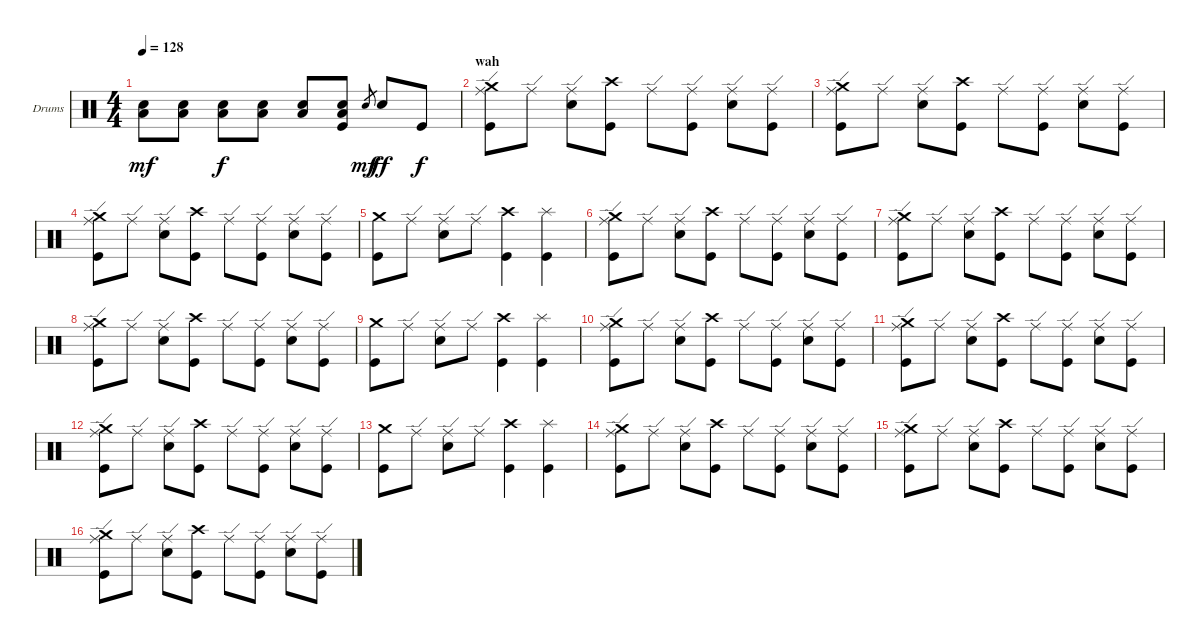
\bracketExtendMode groupsimilarinstruments
\firstSystemTrackNameOrientation horizontal
\otherSystemsTrackNameOrientation horizontal
\track ("Drumkit" "Drums") {instrument percussion}
\staff {score}
\articulation defaults
\ts (4 4)
\tempo 128
\clef neutral
\ks c
("Low Tom (hit)" "Snare (hit) 2").8{dy mf} ("Low Tom (hit)" "Snare (hit) 2").8 ("Low Tom (hit)" "Snare (hit) 2").8{dy f} ("Low Tom (hit)" "Snare (hit) 2").8 ("Low Tom (hit)" "Snare (hit) 2").8 ("Low Tom (hit)" "Snare (hit) 2" "Kick (hit)").8 "Snare (hit) 2".8{gr dy mf} "Snare (hit) 2".8{dy ff} "Kick (hit)".8{dy f} |
\section ("" "wah")
("Crash medium (hit)" "Ride (edge)" "Kick (hit)").8 "Ride (edge)".8 ("Ride (edge)" "Snare (hit) 2").8 ("Crash high (hit)" "Kick (hit)").8 "Ride (edge)".8 ("Ride (edge)" "Kick (hit)").8 ("Ride (edge)" "Snare (hit) 2").8 ("Ride (edge)" "Kick (hit)").8 |
("Crash medium (hit)" "Ride (edge)" "Kick (hit)").8 "Ride (edge)".8 ("Ride (edge)" "Snare (hit) 2").8 ("Crash high (hit)" "Kick (hit)").8 "Ride (edge)".8 ("Ride (edge)" "Kick (hit)").8 ("Ride (edge)" "Snare (hit) 2").8 ("Ride (edge)" "Kick (hit)").8 |
("Crash medium (hit)" "Ride (edge)" "Kick (hit)").8 "Ride (edge)".8 ("Ride (edge)" "Snare (hit) 2").8 ("Crash high (hit)" "Kick (hit)").8 "Ride (edge)".8 ("Ride (edge)" "Kick (hit)").8 ("Ride (edge)" "Snare (hit) 2").8 ("Ride (edge)" "Kick (hit)").8 |
("Crash medium (hit)" "Kick (hit)").8 "Ride (edge)".8 ("Ride (edge)" "Snare (hit) 2").8 "Ride (edge)".8 ("Crash high (hit)" "Kick (hit)").4 ("Splash (hit)" "Kick (hit)").4 |
("Crash medium (hit)" "Ride (edge)" "Kick (hit)").8 "Ride (edge)".8 ("Ride (edge)" "Snare (hit) 2").8 ("Crash high (hit)" "Kick (hit)").8 "Ride (edge)".8 ("Ride (edge)" "Kick (hit)").8 ("Ride (edge)" "Snare (hit) 2").8 ("Ride (edge)" "Kick (hit)").8 |
("Crash medium (hit)" "Ride (edge)" "Kick (hit)").8 "Ride (edge)".8 ("Ride (edge)" "Snare (hit) 2").8 ("Crash high (hit)" "Kick (hit)").8 "Ride (edge)".8 ("Ride (edge)" "Kick (hit)").8 ("Ride (edge)" "Snare (hit) 2").8 ("Ride (edge)" "Kick (hit)").8 |
("Crash medium (hit)" "Ride (edge)" "Kick (hit)").8 "Ride (edge)".8 ("Ride (edge)" "Snare (hit) 2").8 ("Crash high (hit)" "Kick (hit)").8 "Ride (edge)".8 ("Ride (edge)" "Kick (hit)").8 ("Ride (edge)" "Snare (hit) 2").8 ("Ride (edge)" "Kick (hit)").8 |
("Crash medium (hit)" "Kick (hit)").8 "Ride (edge)".8 ("Ride (edge)" "Snare (hit) 2").8 "Ride (edge)".8 ("Crash high (hit)" "Kick (hit)").4 ("Splash (hit)" "Kick (hit)").4 |
("Crash medium (hit)" "Ride (edge)" "Kick (hit)").8 "Ride (edge)".8 ("Ride (edge)" "Snare (hit) 2").8 ("Crash high (hit)" "Kick (hit)").8 "Ride (edge)".8 ("Ride (edge)" "Kick (hit)").8 ("Ride (edge)" "Snare (hit) 2").8 ("Ride (edge)" "Kick (hit)").8 |
("Crash medium (hit)" "Ride (edge)" "Kick (hit)").8 "Ride (edge)".8 ("Ride (edge)" "Snare (hit) 2").8 ("Crash high (hit)" "Kick (hit)").8 "Ride (edge)".8 ("Ride (edge)" "Kick (hit)").8 ("Ride (edge)" "Snare (hit) 2").8 ("Ride (edge)" "Kick (hit)").8 |
("Crash medium (hit)" "Ride (edge)" "Kick (hit)").8 "Ride (edge)".8 ("Ride (edge)" "Snare (hit) 2").8 ("Crash high (hit)" "Kick (hit)").8 "Ride (edge)".8 ("Ride (edge)" "Kick (hit)").8 ("Ride (edge)" "Snare (hit) 2").8 ("Ride (edge)" "Kick (hit)").8 |
("Crash medium (hit)" "Kick (hit)").8 "Ride (edge)".8 ("Ride (edge)" "Snare (hit) 2").8 "Ride (edge)".8 ("Crash high (hit)" "Kick (hit)").4 ("Splash (hit)" "Kick (hit)").4 |
("Crash medium (hit)" "Ride (edge)" "Kick (hit)").8 "Ride (edge)".8 ("Ride (edge)" "Snare (hit) 2").8 ("Crash high (hit)" "Kick (hit)").8 "Ride (edge)".8 ("Ride (edge)" "Kick (hit)").8 ("Ride (edge)" "Snare (hit) 2").8 ("Ride (edge)" "Kick (hit)").8 |
("Crash medium (hit)" "Ride (edge)" "Kick (hit)").8 "Ride (edge)".8 ("Ride (edge)" "Snare (hit) 2").8 ("Crash high (hit)" "Kick (hit)").8 "Ride (edge)".8 ("Ride (edge)" "Kick (hit)").8 ("Ride (edge)" "Snare (hit) 2").8 ("Ride (edge)" "Kick (hit)").8 |
("Crash medium (hit)" "Ride (edge)" "Kick (hit)").8 "Ride (edge)".8 ("Ride (edge)" "Snare (hit) 2").8 ("Crash high (hit)" "Kick (hit)").8 "Ride (edge)".8 ("Ride (edge)" "Kick (hit)").8 ("Ride (edge)" "Snare (hit) 2").8 ("Ride (edge)" "Kick (hit)").8
